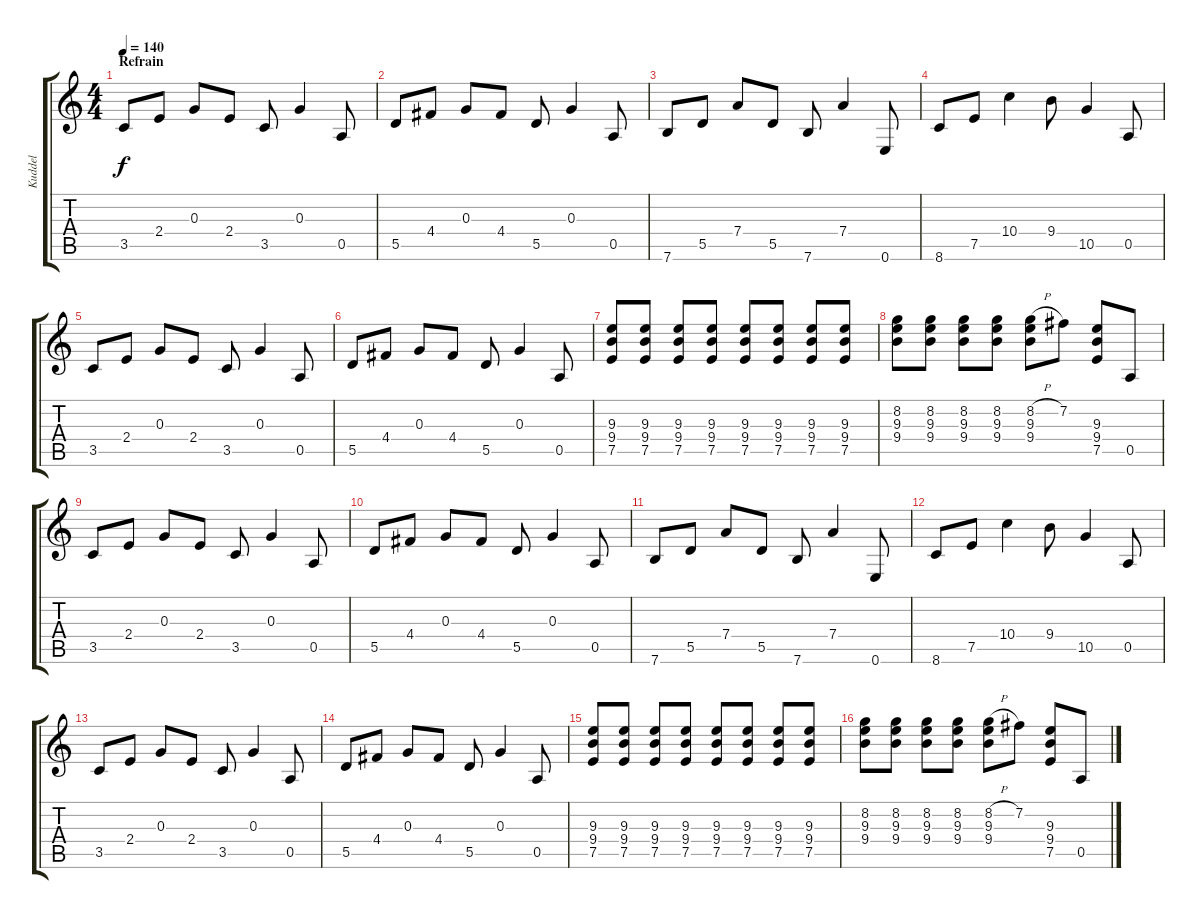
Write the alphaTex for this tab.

\track ("Kuddel" "Kuddel") {instrument electricguitarclean}
\staff {score tabs}
\tuning (E4 B3 G3 D3 A2 E2) {hide}
\ts (4 4)
\section ("" "Refrain")
\tempo 140
\clef g2
\ks c
3.5.8{dy f} 2.4.8 0.3.8 2.4.8 3.5.8 0.3.4 0.5.8 |
5.5.8 4.4.8 0.3.8 4.4.8 5.5.8 0.3.4 0.5.8 |
7.6.8 5.5.8 7.4.8 5.5.8 7.6.8 7.4.4 0.6.8 |
8.6.8 7.5.8 10.4.4 9.4.8 10.5.4 0.5.8 |
3.5.8 2.4.8 0.3.8 2.4.8 3.5.8 0.3.4 0.5.8 |
5.5.8 4.4.8 0.3.8 4.4.8 5.5.8 0.3.4 0.5.8 |
(9.3 9.4 7.5).8 (9.3 9.4 7.5).8 (9.3 9.4 7.5).8 (9.3 9.4 7.5).8 (9.3 9.4 7.5).8 (9.3 9.4 7.5).8 (9.3 9.4 7.5).8 (9.3 9.4 7.5).8 |
(8.2 9.3 9.4).8 (8.2 9.3 9.4).8 (8.2 9.3 9.4).8 (8.2 9.3 9.4).8 (8.2{h} 9.3 9.4).8 7.2.8 (9.3 9.4 7.5).8 0.5.8 |
3.5.8 2.4.8 0.3.8 2.4.8 3.5.8 0.3.4 0.5.8 |
5.5.8 4.4.8 0.3.8 4.4.8 5.5.8 0.3.4 0.5.8 |
7.6.8 5.5.8 7.4.8 5.5.8 7.6.8 7.4.4 0.6.8 |
8.6.8 7.5.8 10.4.4 9.4.8 10.5.4 0.5.8 |
3.5.8 2.4.8 0.3.8 2.4.8 3.5.8 0.3.4 0.5.8 |
5.5.8 4.4.8 0.3.8 4.4.8 5.5.8 0.3.4 0.5.8 |
(9.3 9.4 7.5).8 (9.3 9.4 7.5).8 (9.3 9.4 7.5).8 (9.3 9.4 7.5).8 (9.3 9.4 7.5).8 (9.3 9.4 7.5).8 (9.3 9.4 7.5).8 (9.3 9.4 7.5).8 |
(8.2 9.3 9.4).8 (8.2 9.3 9.4).8 (8.2 9.3 9.4).8 (8.2 9.3 9.4).8 (8.2{h} 9.3 9.4).8 7.2.8 (9.3 9.4 7.5).8 0.5.8
